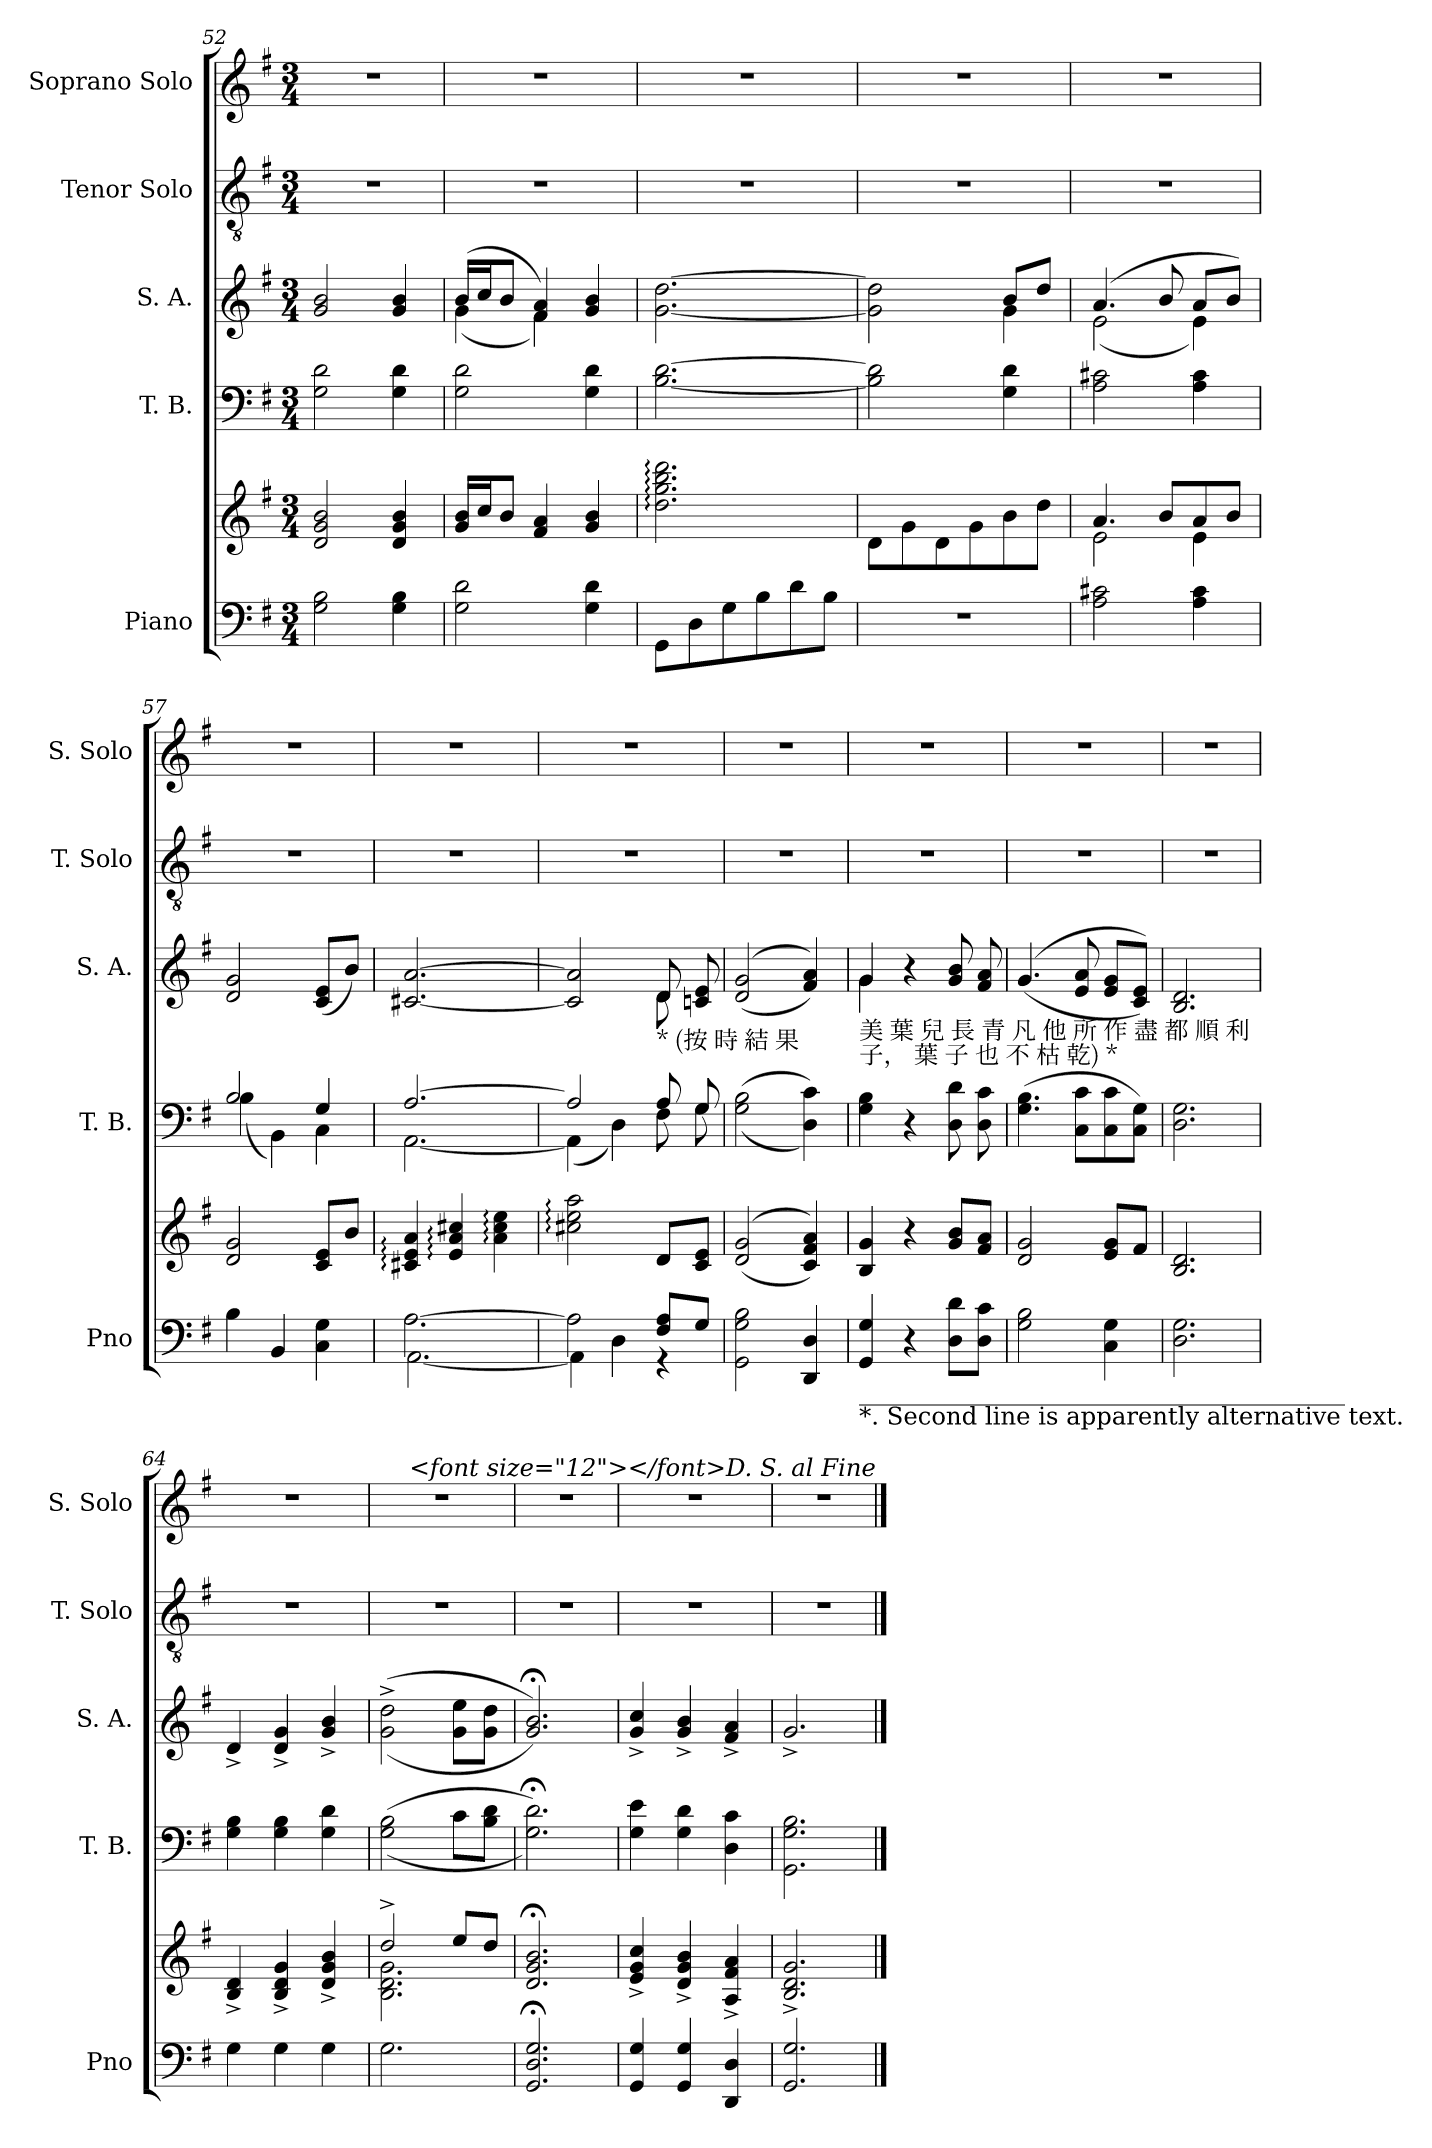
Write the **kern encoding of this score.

**kern	**kern	**kern	**kern	**kern	**kern
*part5	*part5	*part4	*part3	*part2	*part1
*staff6	*staff5	*staff4	*staff3	*staff2	*staff1
*I"Piano	*	*I"T. B.	*I"S. A.	*I"Tenor Solo	*I"Soprano Solo
*I'Pno	*	*I'T. B.	*I'S. A.	*I'T. Solo	*I'S. Solo
*clefF4	*clefG2	*clefF4	*clefG2	*clefGv2	*clefG2
*k[f#]	*k[f#]	*k[f#]	*k[f#]	*k[f#]	*k[f#]
*M3/4	*M3/4	*M3/4	*M3/4	*M3/4	*M3/4
=52	=52	=52	=52	=52	=52
2G\ 2B\	2d/ 2g/ 2b/	2G\ 2d\	2g/ 2b/	2.r	2.r
4G\ 4B\	4d/ 4g/ 4b/	4G\ 4d\	4g/ 4b/	.	.
=53	=53	=53	=53	=53	=53
*	*	*	*^	*	*
2G\ 2d\	16g/ 16b/LL	2G\ 2d\	(>16b/LL	(<4g\	2.r	2.r
.	16cc/J	.	16cc/J	.	.	.
.	8b/J	.	8b/J	.	.	.
.	4f#/ 4a/	.	4f#/ 4a/)	4f#\)	.	.
4G\ 4d\	4g/ 4b/	4G\ 4d\	4g/ 4b/	4ryy	.	.
!!LO:PB:g=z
=54	=54	=54	=54	=54	=54	=54
!	!	!	!LO:TX:b:t=樹                                    我        在                溪          水        旁                             果    兒   甜	!	!	!
*	*	*	*v	*v	*	*
(>8GG\L	2.dd\: 2.gg\: 2.bb\: 2.ddd\:	[2.B\ [2.d\	[2.g\ [2.dd\	2.r	2.r
8D\	.	.	.	.	.
8G\	.	.	.	.	.
8B\	.	.	.	.	.
8d\	.	.	.	.	.
8B\J	.	.	.	.	.
=55	=55	=55	=55	=55	=55
*	*	*	*^	*	*
2.r	8d\L	2B\] 2d\]	2g\] 2dd\]	2ryy	2.r	2.r
.	8g\	.	.	.	.	.
.	8d\	.	.	.	.	.
.	8g\	.	.	.	.	.
.	8b\	4G\ 4d\	8b/L	4g\	.	.
.	8dd\J)	.	8dd/J	.	.	.
=56	=56	=56	=56	=56	=56	=56
*	*^	*	*	*	*	*
2A\ 2c#X\	4.a/	2e\	2A\ 2c#X\	(>4.a/	(<2e\	2.r	2.r
.	8b/L	.	.	8b/	.	.	.
4A\ 4c#\	8a/	4e\	4A\ 4c#\	8a/L	4e\)	.	.
.	8b/J	.	.	8b/J)	.	.	.
*	*v	*v	*	*v	*v	*	*
=57	=57	=57	=57	=57	=57
*	*	*^	*	*	*
4B\	2d/ 2g/	2B/	(<4B\	2d/ 2g/	2.r	2.r
4BB/	.	.	4BB\)	.	.	.
4C\ 4G\	8c/ 8e/L	4G/	4C\	(<8c/ 8e/L	.	.
.	8b/J	.	.	8b/J)	.	.
=58	=58	=58	=58	=58	=58	=58
*^	*	*	*	*	*	*
[2.A\	[2.AA\	4c#X/: 4e/: 4a/:	[2.A/	[2.AA\	[2.c#X/ [2.a/	2.r	2.r
.	.	4e/: 4a/: 4cc#X/:	.	.	.	.	.
.	.	4a\: 4cc#\: 4ee\:	.	.	.	.	.
=59	=59	=59	=59	=59	=59	=59	=59
*	*	*	*	*	*^	*	*
2A\]	4AA\]	2cc#X\: 2ee\: 2aa\:	2A/]	(<4AA\]	2c#/] 2a/]	2ryy	2.r	2.r
.	4D\	.	.	4D\)	.	.	.	.
!	!	!	!	!	!LO:TX:b:t=* (按    時   結 果	!	!	!
8F#/ 8A/L	4r	8d/L	8A/	8F#\	8d/	8d\	.	.
8G/J	.	8c/ 8e/J	8G/	8G\	8cn/ 8e/	8ryy	.	.
*	*	*	*v	*v	*	*	*	*
*v	*v	*	*	*v	*v	*	*
=60	=60	=60	=60	=60	=60
2GG\ 2G\ 2B\	(<(>2d/ 2g/	(>(<2G\ 2B\	(<(>2d/ 2g/	2.r	2.r
4DD/ 4D/	4c/ 4f#/ 4a/))	4D\ 4c\))	4f#/ 4a/))	.	.
!!LO:LB:g=z
=61	=61	=61	=61	=61	=61
*	*	*	*^	*	*
!	!	!	!LO:TX:b:t=美         葉  兒    長                    青          凡  他   所    作                                盡  都   順     利	!	!	!
!	!	!	!LO:TX:b:t=子，      葉  子    也    不  枯      乾) *	!	!	!
!LO:TX:b:t=________________________________________	!	!	!	!	!	!
!LO:TX:b:t=*. Second line is apparently alternative text.	!	!	!	!	!	!
4GG/ 4G/	4B/ 4g/	4G\ 4B\	4g/	4g\	2.r	2.r
4r	4r	4r	4r	4ryy	.	.
8D\ 8d\L	8g/ 8b/L	8D\ 8d\	8g/ 8b/	4ryy	.	.
8D\ 8c\J	8f#/ 8a/J	8D\ 8c\	8f#/ 8a/	.	.	.
*	*	*	*v	*v	*	*
=62	=62	=62	=62	=62	=62
2G\ 2B\	2d/ 2g/	(>4.G\ 4.B\	(<(>4.g/	2.r	2.r
.	.	8C\ 8c\L	8e/ 8a/	.	.
4C\ 4G\	8e/ 8g/L	8C\ 8c\	8e/ 8g/L	.	.
.	8f#/J	8C\ 8G\J)	8c/ 8e/J))	.	.
=63	=63	=63	=63	=63	=63
2.D\ 2.G\	2.B/ 2.d/	2.D\ 2.G\	2.B/ 2.d/	2.r	2.r
=64	=64	=64	=64	=64	=64
4G\	4B/^ 4d/^	4G\ 4B\	4d^/	2.r	2.r
4G\	4B/^ 4d/^ 4g/^	4G\ 4B\	4d/^ 4g/^	.	.
4G\	4d/^ 4g/^ 4b/^	4G\ 4d\	4g/^ 4b/^	.	.
=65	=65	=65	=65	=65	=65
*	*^	*	*	*	*
2.G\	2dd^/	2.B\ 2.d\ 2.g\	(>(<2G\ 2B\	(>(<2g\^ 2dd\^	2.r	2.r
.	8ee/L	.	8c\L	8g\ 8ee\L	.	.
.	8dd/J	.	8B\ 8d\J	8g\ 8dd\J	.	.
*	*v	*v	*	*	*	*
=66	=66	=66	=66	=66	=66
2.GG/;< 2.D/;< 2.G/;<	2.d/;< 2.g/;< 2.b/;<	2.G\;< 2.d\;<))	2.g/;< 2.b/;<))	2.r	2.r
=67	=67	=67	=67	=67	=67
4GG/ 4G/	4e/^ 4g/^ 4cc/^	4G\ 4e\	4g/^ 4cc/^	2.r	2.r
4GG/ 4G/	4d/^ 4g/^ 4b/^	4G\ 4d\	4g/^ 4b/^	.	.
4DD/ 4D/	4A/^ 4f#/^ 4a/^	4D\ 4c\	4f#/^ 4a/^	.	.
=68	=68	=68	=68	=68	=68
2.GG/ 2.G/	2.B/^ 2.d/^ 2.g/^	2.GG\ 2.G\ 2.B\	2.g^/	2.r	2.r
!	!	!	!	!	!LO:TX:a:t=<i><font size="12"></font>D. S. al Fine</i>
==	==	==	==	==	==
*-	*-	*-	*-	*-	*-
